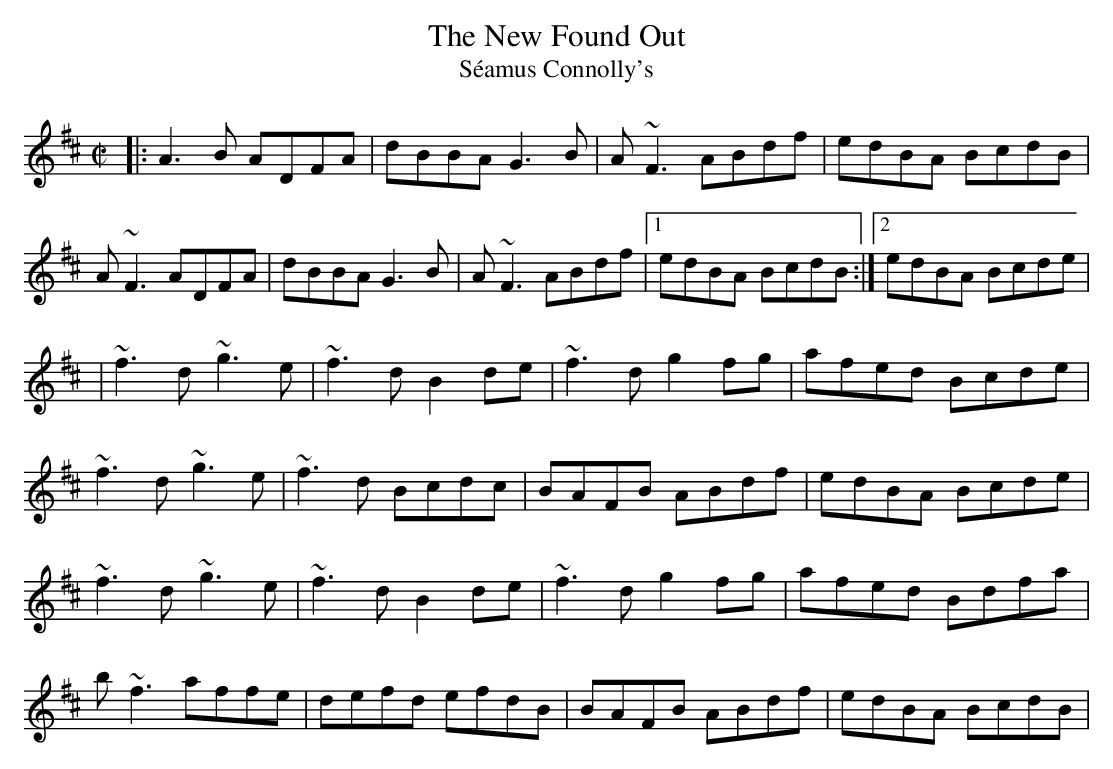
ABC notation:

X:1
T:New Found Out, The
T:Séamus Connolly's
M:C|
K:D
|: A3B ADFA | dBBA G3B | A~F3 ABdf | edBA BcdB |
A~F3 ADFA | dBBA G3B | A~F3 ABdf |1 edBA BcdB :|2 edBA Bcde |
| ~f3d ~g3e | ~f3d B2de | ~f3d g2fg | afed Bcde |
~f3d ~g3e| ~f3d Bcdc | BAFB ABdf | edBA Bcde |
~f3d ~g3e | ~f3d B2de | ~f3d g2fg | afed Bdfa |
b~f3 affe | defd efdB | BAFB ABdf | edBA BcdB |
